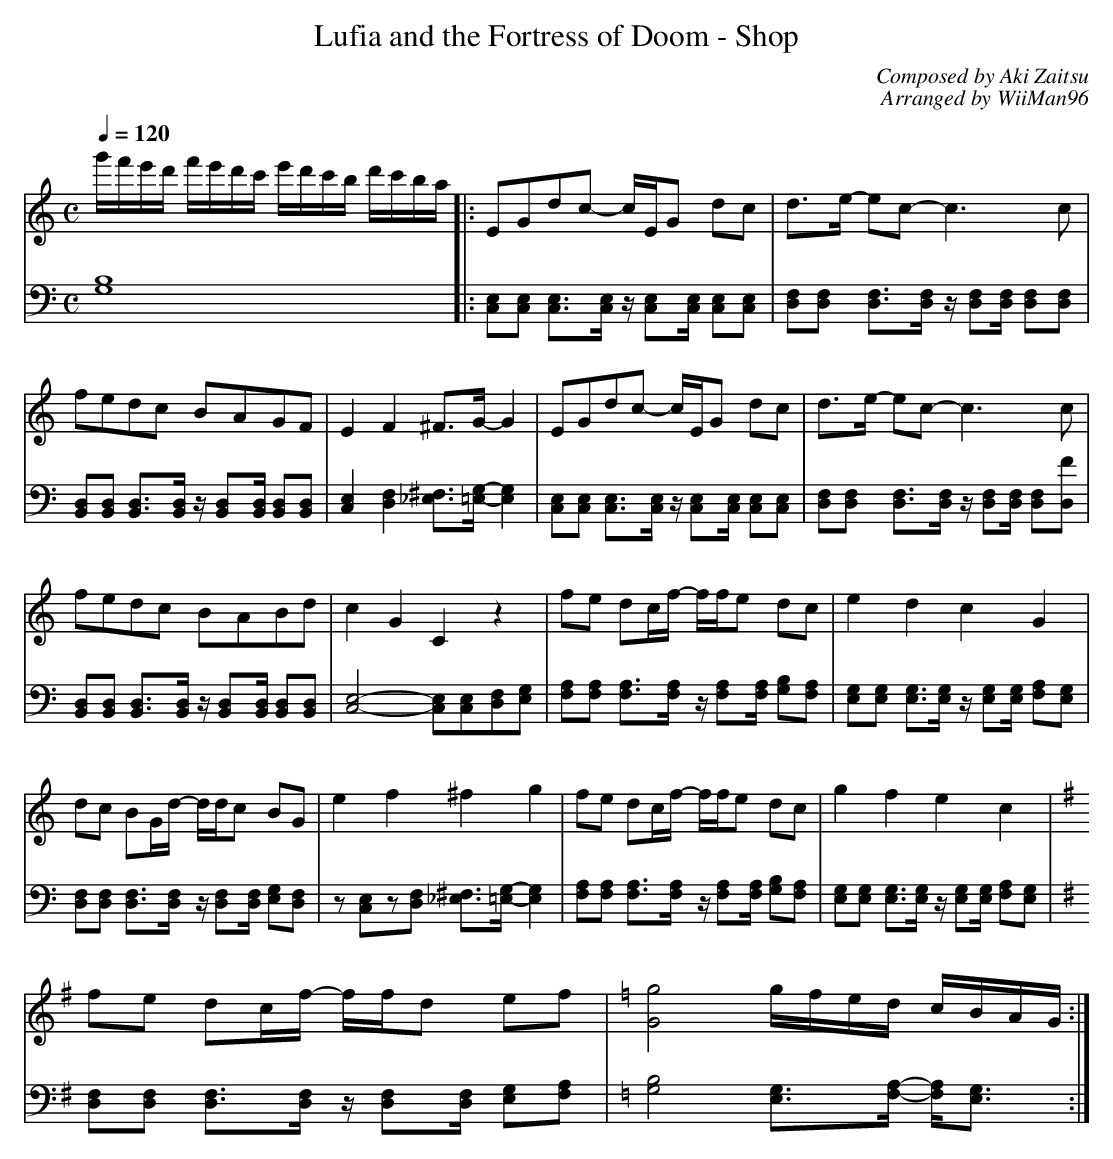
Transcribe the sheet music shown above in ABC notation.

X:1
T:Lufia and the Fortress of Doom - Shop
C:Composed by Aki Zaitsu
C:Arranged by WiiMan96
M:C
Q:1/4=120
L:1/8
V:T treble
V:B bass
K:C
[V:T] g'/f'/e'/d'/   f'/e'/d'/c'/ e'/d'/c'/B'/ d'/c'/B'/A'/            |: EGdc-        c/E/G                    dc                             | d>e-         ec- c3 c                                    |
[V:B] [G,B,]8                                                          |: [C,E,][C,E,] [C,E,]>[C,E,]            z/ [C,E,][C,E,]/ [C,E,][C,E,]  | [D,F,][D,F,] [D,F,]>[D,F,] z/ [D,F,][D,F,]/ [D,F,][D,F,] |
[V:T] fedc           BAGF                                              |  E2           F2                       ^F>G- G2                       | EGdc-        c/E/G dc                                    | d>e-         ec- c3 c                                    |
[V:B] [B,,D,][B,,D,] [B,,D,]>[B,,D,] z/ [B,,D,][B,,D,]/ [B,,D,][B,,D,] |  [C,E,]2      [D,F,]2                  [_E,^F,]>[=E,G,]- [E,G,]2      | [C,E,][C,E,] [C,E,]>[C,E,] z/ [C,E,][C,E,]/ [C,E,][C,E,] | [D,F,][D,F,] [D,F,]>[D,F,] z/ [D,F,][D,F,]/ [D,F,][D,F]  |
[V:T] fedc           BABd                                              |  c2           G2                       C2 z2                          | fe           dc/f/- f/f/e dc                             | e2           d2 c2 G2                                    |
[V:B] [B,,D,][B,,D,] [B,,D,]>[B,,D,] z/ [B,,D,][B,,D,]/ [B,,D,][B,,D,] |  [C,E,]4-     [C,E,][C,E,][D,F,][E,G,]                                | [F,A,][F,A,] [F,A,]>[F,A,] z/ [F,A,][F,A,]/ [G,B,][F,A,] | [E,G,][E,G,] [E,G,]>[E,G,] z/ [E,G,][E,G,]/ [F,A,][E,G,] |
[V:T] dc             BG/d/- d/d/c BG                                   |  e2           f2                       ^f2 g2                         | fe           dc/f/- f/f/e dc                             | g2           f2 e2 c2                                    | [K:G]
[V:B] [D,F,][D,F,]   [D,F,]>[D,F,] z/ [D,F,][D,F,]/ [E,G,][D,F,]       |  z            [C,E,]z[D,F,]            [_E,^F,]>[=E,G,]- [E,G,]2      | [F,A,][F,A,] [F,A,]>[F,A,] z/ [F,A,][F,A,]/ [G,B,][F,A,] | [E,G,][E,G,] [E,G,]>[E,G,] z/ [E,G,][E,G,]/ [F,A,][E,G,] | [K:G]
[V:T] fe             dc/f/- f/f/d ef                                   |  [K:C]        [Gg]4                    g/f/e/d/ c/B/A/G/             :|
[V:B] [D,F,][D,F,]   [D,F,]>[D,F,] z/ [D,F,][D,F,]/ [E,G,][F,A,]       |  [K:C]        [G,B,]4                  [E,G,]>[F,A,]- [F,A,]<[E,G,]  :|
